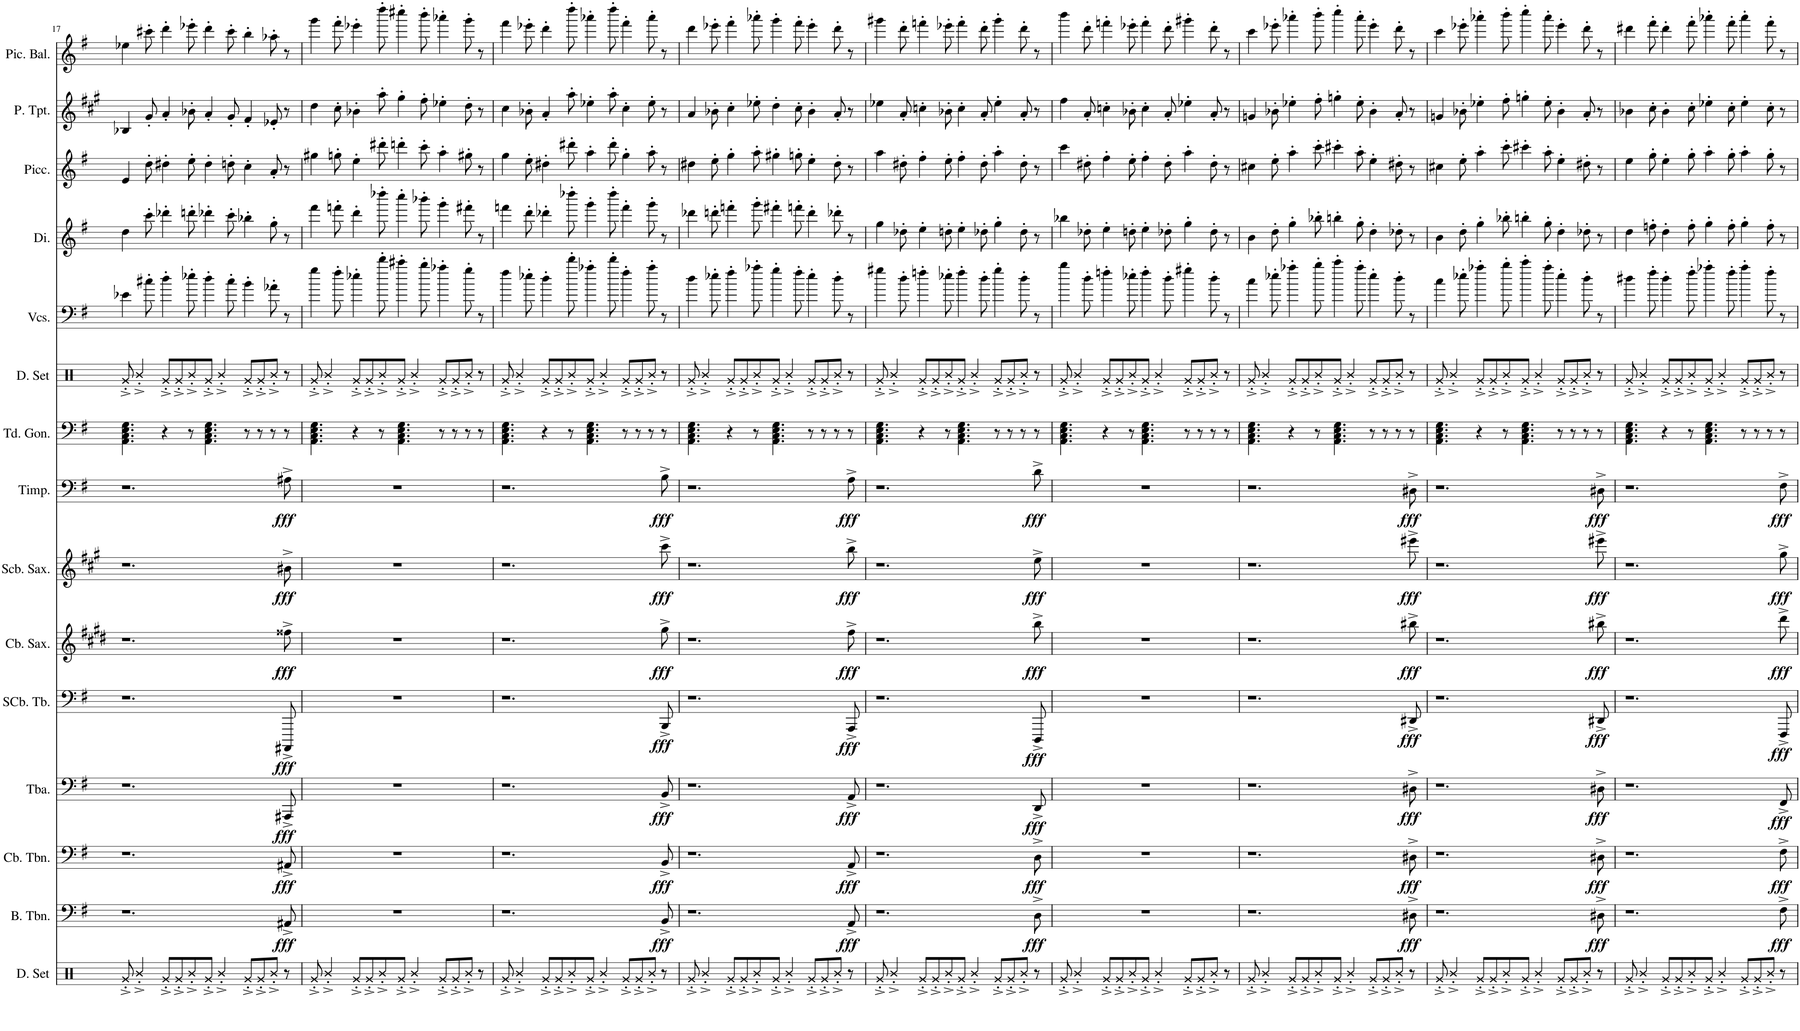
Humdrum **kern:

**kern	**kern	**dynam	**kern	**dynam	**kern	**dynam	**kern	**dynam	**kern	**dynam	**kern	**dynam	**kern	**dynam	**kern	**kern	**kern	**kern	**kern	**kern	**kern
*part15	*part14	*part14	*part13	*part13	*part12	*part12	*part11	*part11	*part10	*part10	*part9	*part9	*part8	*part8	*part7	*part6	*part5	*part4	*part3	*part2	*part1
*staff15	*staff14	*staff14	*staff13	*staff13	*staff12	*staff12	*staff11	*staff11	*staff10	*staff10	*staff9	*staff9	*staff8	*staff8	*staff7	*staff6	*staff5	*staff4	*staff3	*staff2	*staff1
*I"Drumset	*I"Bass Trombone	*	*I"Contrabass Trombone	*	*I"Tuba	*	*I"Sub-Contrabass Tuba	*	*I"Contrabass Saxophone	*	*I"Subcontrabass Saxophone	*	*I"Timpani	*	*I"Tuned Gongs	*I"Drumset	*I"Violoncellos	*I"Dizi	*I"Piccolo	*I"Piccolo Trumpet	*I"Piccolo Balalaika
*I'D. Set	*I'B. Tbn.	*	*I'Cb. Tbn.	*	*I'Tba.	*	*I'SCb. Tb.	*	*I'Cb. Sax.	*	*I'Scb. Sax.	*	*I'Timp.	*	*I'Td. Gon.	*I'D. Set	*I'Vcs.	*I'Di.	*I'Picc.	*I'P. Tpt.	*I'Pic. Bal.
!!LO:PB:g=z
*clefX	*clefF4	*	*clefF4	*	*clefF4	*	*clefF4	*	*clefG2	*	*clefG2	*	*clefF4	*	*clefF4	*clefX	*clefF4	*clefG2	*clefG2	*clefG2	*clefG2
*	*	*	*	*	*	*	*	*	*Trd19c33	*	*Trd22c38	*	*	*	*	*	*	*Trd-7c-12	*Trd-7c-12	*Trd-6c-10	*
*k[]	*k[f#]	*	*k[f#]	*	*k[f#]	*	*k[f#]	*	*k[f#c#g#d#]	*	*k[f#c#g#]	*	*k[f#]	*	*k[f#]	*k[]	*k[f#]	*k[f#]	*k[f#]	*k[f#c#g#]	*k[f#]
*M13/8	*M13/8	*	*M13/8	*	*M13/8	*	*M13/8	*	*M13/8	*	*M13/8	*	*M13/8	*	*M13/8	*M13/8	*M13/8	*M13/8	*M13/8	*M13/8	*M13/8
=17	=17	=17	=17	=17	=17	=17	=17	=17	=17	=17	=17	=17	=17	=17	=17	=17	=17	=17	=17	=17	=17
8Rg'^/	1.r	.	1.r	.	1.r	.	1.r	.	1.r	.	1.r	.	1.r	.	4.AA\ 4.C\ 4.E\ 4.G\	8Rg'^/	4e-X\	4dd\	4e/	4B-X/	4ee-X\
4R'^/	.	.	.	.	.	.	.	.	.	.	.	.	.	.	.	4R'^/	.	.	.	.	.
.	.	.	.	.	.	.	.	.	.	.	.	.	.	.	.	.	8cc#X'\	8ccc'\	8dd'\	8g#'/	8ccc#X'\
8Rg'^/L	.	.	.	.	.	.	.	.	.	.	.	.	.	.	4r	8Rg'^/L	4dd'\	4ddd-X'\	4dd#X'\	4a'/	4ddd'\
8Rg'^/	.	.	.	.	.	.	.	.	.	.	.	.	.	.	.	8Rg'^/	.	.	.	.	.
8R'^/	.	.	.	.	.	.	.	.	.	.	.	.	.	.	8r	8R'^/	8ee-X'\	8dddn'\	8ee'\	8b-X'\	8eee-X'\
8Rg'^/J	.	.	.	.	.	.	.	.	.	.	.	.	.	.	4.AA\ 4.C\ 4.E\ 4.G\	8Rg'^/J	4dd'\	4ddd-X'\	4dd#'\	4a'/	4ddd'\
4R'^/	.	.	.	.	.	.	.	.	.	.	.	.	.	.	.	4R'^/	.	.	.	.	.
.	.	.	.	.	.	.	.	.	.	.	.	.	.	.	.	.	8cc#'\	8ccc'\	8ddn'\	8g#'/	8ccc#'\
8Rg'^/L	.	.	.	.	.	.	.	.	.	.	.	.	.	.	8r	8Rg'^/L	4b'\	4bb-X'\	4cc'\	4f#'/	4bb'\
8Rg'^/	.	.	.	.	.	.	.	.	.	.	.	.	.	.	8r	8Rg'^/	.	.	.	.	.
8R'^/J	.	.	.	.	.	.	.	.	.	.	.	.	.	.	8r	8R'^/J	8a-X'\	8gg'\	8a'/	8e-X'/	8aa-X'\
!	!	!LO:DY:b	!	!LO:DY:b	!	!LO:DY:b	!	!LO:DY:b	!	!LO:DY:b	!	!LO:DY:b	!	!LO:DY:b	!	!	!	!	!	!	!
8r	8AA#X^/	fff	8AA#X^/	fff	8AAA#X^/	fff	8AAAA#X^/	fff	8ff##X^\	fff	8b#X^\	fff	8A#X^\	fff	8r	8r	8r	8r	8r	8r	8r
=18	=18	=18	=18	=18	=18	=18	=18	=18	=18	=18	=18	=18	=18	=18	=18	=18	=18	=18	=18	=18	=18
8Rg'^/	8%13r	.	8%13r	.	8%13r	.	8%13r	.	8%13r	.	8%13r	.	8%13r	.	4.AA\ 4.C\ 4.E\ 4.G\	8Rg'^/	4gg\	4fff#\	4gg#X\	4dd\	4ggg\
4R'^/	.	.	.	.	.	.	.	.	.	.	.	.	.	.	.	4R'^/	.	.	.	.	.
.	.	.	.	.	.	.	.	.	.	.	.	.	.	.	.	.	8ff#'\	8fffn'\	8ggn'\	8cc#'\	8fff#'\
8Rg'^/L	.	.	.	.	.	.	.	.	.	.	.	.	.	.	4r	8Rg'^/L	4ee-X'\	4ddd'\	4ee'\	4b-X'\	4eee-X'\
8Rg'^/	.	.	.	.	.	.	.	.	.	.	.	.	.	.	.	8Rg'^/	.	.	.	.	.
8R'^/	.	.	.	.	.	.	.	.	.	.	.	.	.	.	8r	8R'^/	8ddd'\	8dddd-X'\	8ddd#X'\	8aa'\	8dddd'\
8Rg'^/J	.	.	.	.	.	.	.	.	.	.	.	.	.	.	4.AA\ 4.C\ 4.E\ 4.G\	8Rg'^/J	4ccc#X'\	4cccc'\	4dddn'\	4gg#'\	4cccc#X'\
4R'^/	.	.	.	.	.	.	.	.	.	.	.	.	.	.	.	4R'^/	.	.	.	.	.
.	.	.	.	.	.	.	.	.	.	.	.	.	.	.	.	.	8bb'\	8bbb-X'\	8ccc'\	8ff#'\	8bbb'\
8Rg'^/L	.	.	.	.	.	.	.	.	.	.	.	.	.	.	8r	8Rg'^/L	4aa-X'\	4ggg'\	4aa'\	4ee-X'\	4aaa-X'\
8Rg'^/	.	.	.	.	.	.	.	.	.	.	.	.	.	.	8r	8Rg'^/	.	.	.	.	.
8R'^/J	.	.	.	.	.	.	.	.	.	.	.	.	.	.	8r	8R'^/J	8gg'\	8fff#X'\	8gg#X'\	8dd'\	8ggg'\
8r	.	.	.	.	.	.	.	.	.	.	.	.	.	.	8r	8r	8r	8r	8r	8r	8r
=19	=19	=19	=19	=19	=19	=19	=19	=19	=19	=19	=19	=19	=19	=19	=19	=19	=19	=19	=19	=19	=19
8Rg'^/	1.r	.	1.r	.	1.r	.	1.r	.	1.r	.	1.r	.	1.r	.	4.AA\ 4.C\ 4.E\ 4.G\	8Rg'^/	4ff#\	4fffn\	4gg\	4cc#\	4fff#\
4R'^/	.	.	.	.	.	.	.	.	.	.	.	.	.	.	.	4R'^/	.	.	.	.	.
.	.	.	.	.	.	.	.	.	.	.	.	.	.	.	.	.	8ee-X'\	8ddd'\	8ee'\	8b-X'\	8eee-X'\
8Rg'^/L	.	.	.	.	.	.	.	.	.	.	.	.	.	.	4r	8Rg'^/L	4dd'\	4ddd-X'\	4dd#X'\	4a'/	4ddd'\
8Rg'^/	.	.	.	.	.	.	.	.	.	.	.	.	.	.	.	8Rg'^/	.	.	.	.	.
8R'^/	.	.	.	.	.	.	.	.	.	.	.	.	.	.	8r	8R'^/	8ddd'\	8dddd-X'\	8ddd#X'\	8aa'\	8dddd'\
8Rg'^/J	.	.	.	.	.	.	.	.	.	.	.	.	.	.	4.AA\ 4.C\ 4.E\ 4.G\	8Rg'^/J	4aa-X'\	4ggg'\	4aa'\	4ee-X'\	4aaa-X'\
4R'^/	.	.	.	.	.	.	.	.	.	.	.	.	.	.	.	4R'^/	.	.	.	.	.
.	.	.	.	.	.	.	.	.	.	.	.	.	.	.	.	.	8ddd'\	8dddd-'\	8ddd#'\	8aa'\	8dddd'\
8Rg'^/L	.	.	.	.	.	.	.	.	.	.	.	.	.	.	8r	8Rg'^/L	4ff#'\	4fff'\	4gg'\	4cc#'\	4fff#'\
8Rg'^/	.	.	.	.	.	.	.	.	.	.	.	.	.	.	8r	8Rg'^/	.	.	.	.	.
8R'^/J	.	.	.	.	.	.	.	.	.	.	.	.	.	.	8r	8R'^/J	8aa-'\	8ggg'\	8aa'\	8ee-'\	8aaa-'\
!	!	!LO:DY:b	!	!LO:DY:b	!	!LO:DY:b	!	!LO:DY:b	!	!LO:DY:b	!	!LO:DY:b	!	!LO:DY:b	!	!	!	!	!	!	!
8r	8BB^/	fff	8BB^/	fff	8BB^/	fff	8BBB^/	fff	8gg#^\	fff	8ccc#^\	fff	8B^\	fff	8r	8r	8r	8r	8r	8r	8r
=20	=20	=20	=20	=20	=20	=20	=20	=20	=20	=20	=20	=20	=20	=20	=20	=20	=20	=20	=20	=20	=20
8Rg'^/	1.r	.	1.r	.	1.r	.	1.r	.	1.r	.	1.r	.	1.r	.	4.AA\ 4.C\ 4.E\ 4.G\	8Rg'^/	4dd\	4ddd-X\	4dd#X\	4a/	4ddd\
4R'^/	.	.	.	.	.	.	.	.	.	.	.	.	.	.	.	4R'^/	.	.	.	.	.
.	.	.	.	.	.	.	.	.	.	.	.	.	.	.	.	.	8ee-X'\	8dddn'\	8ee'\	8b-X'\	8eee-X'\
8Rg'^/L	.	.	.	.	.	.	.	.	.	.	.	.	.	.	4r	8Rg'^/L	4ff#'\	4fffn'\	4gg'\	4cc#'\	4fff#'\
8Rg'^/	.	.	.	.	.	.	.	.	.	.	.	.	.	.	.	8Rg'^/	.	.	.	.	.
8R'^/	.	.	.	.	.	.	.	.	.	.	.	.	.	.	8r	8R'^/	8aa-X'\	8ggg'\	8aa'\	8ee-X'\	8aaa-X'\
8Rg'^/J	.	.	.	.	.	.	.	.	.	.	.	.	.	.	4.AA\ 4.C\ 4.E\ 4.G\	8Rg'^/J	4gg'\	4fff#X'\	4gg#X'\	4dd'\	4ggg'\
4R'^/	.	.	.	.	.	.	.	.	.	.	.	.	.	.	.	4R'^/	.	.	.	.	.
.	.	.	.	.	.	.	.	.	.	.	.	.	.	.	.	.	8ff#'\	8fffn'\	8ggn'\	8cc#'\	8fff#'\
8Rg'^/L	.	.	.	.	.	.	.	.	.	.	.	.	.	.	8r	8Rg'^/L	4ee-'\	4ddd'\	4ee'\	4b-'\	4eee-'\
8Rg'^/	.	.	.	.	.	.	.	.	.	.	.	.	.	.	8r	8Rg'^/	.	.	.	.	.
8R'^/J	.	.	.	.	.	.	.	.	.	.	.	.	.	.	8r	8R'^/J	8dd'\	8ddd-X'\	8dd#'\	8a'/	8ddd'\
!	!	!LO:DY:b	!	!LO:DY:b	!	!LO:DY:b	!	!LO:DY:b	!	!LO:DY:b	!	!LO:DY:b	!	!LO:DY:b	!	!	!	!	!	!	!
8r	8AA^/	fff	8AA^/	fff	8AA^/	fff	8AAA^/	fff	8ff#^\	fff	8bb^\	fff	8A^\	fff	8r	8r	8r	8r	8r	8r	8r
=21	=21	=21	=21	=21	=21	=21	=21	=21	=21	=21	=21	=21	=21	=21	=21	=21	=21	=21	=21	=21	=21
8Rg'^/	1.r	.	1.r	.	1.r	.	1.r	.	1.r	.	1.r	.	1.r	.	4.AA\ 4.C\ 4.E\ 4.G\	8Rg'^/	4gg#X\	4gg\	4aa\	4ee-X\	4ggg#X\
4R'^/	.	.	.	.	.	.	.	.	.	.	.	.	.	.	.	4R'^/	.	.	.	.	.
.	.	.	.	.	.	.	.	.	.	.	.	.	.	.	.	.	8dd'\	8dd-X'\	8dd#X'\	8a'/	8ddd'\
8Rg'^/L	.	.	.	.	.	.	.	.	.	.	.	.	.	.	4r	8Rg'^/L	4ffn'\	4ee'\	4ff#'\	4ccn'\	4fffn'\
8Rg'^/	.	.	.	.	.	.	.	.	.	.	.	.	.	.	.	8Rg'^/	.	.	.	.	.
8R'^/	.	.	.	.	.	.	.	.	.	.	.	.	.	.	8r	8R'^/	8ee-X'\	8ddn'\	8ee'\	8b-X'\	8eee-X'\
8Rg'^/J	.	.	.	.	.	.	.	.	.	.	.	.	.	.	4.AA\ 4.C\ 4.E\ 4.G\	8Rg'^/J	4ff'\	4ee'\	4ff#'\	4cc'\	4fff'\
4R'^/	.	.	.	.	.	.	.	.	.	.	.	.	.	.	.	4R'^/	.	.	.	.	.
.	.	.	.	.	.	.	.	.	.	.	.	.	.	.	.	.	8dd'\	8dd-X'\	8dd#'\	8a'/	8ddd'\
8Rg'^/L	.	.	.	.	.	.	.	.	.	.	.	.	.	.	8r	8Rg'^/L	4gg#'\	4gg'\	4aa'\	4ee-'\	4ggg#'\
8Rg'^/	.	.	.	.	.	.	.	.	.	.	.	.	.	.	8r	8Rg'^/	.	.	.	.	.
8R'^/J	.	.	.	.	.	.	.	.	.	.	.	.	.	.	8r	8R'^/J	8dd'\	8dd-'\	8dd#'\	8a'/	8ddd'\
!	!	!LO:DY:b	!	!LO:DY:b	!	!LO:DY:b	!	!LO:DY:b	!	!LO:DY:b	!	!LO:DY:b	!	!LO:DY:b	!	!	!	!	!	!	!
8r	8D^\	fff	8D^\	fff	8DD^/	fff	8DDD^/	fff	8bb^\	fff	8ee^\	fff	8d^\	fff	8r	8r	8r	8r	8r	8r	8r
=22	=22	=22	=22	=22	=22	=22	=22	=22	=22	=22	=22	=22	=22	=22	=22	=22	=22	=22	=22	=22	=22
8Rg'^/	8%13r	.	8%13r	.	8%13r	.	8%13r	.	8%13r	.	8%13r	.	8%13r	.	4.AA\ 4.C\ 4.E\ 4.G\	8Rg'^/	4bb\	4bb-X\	4ccc\	4ff#\	4bbb\
4R'^/	.	.	.	.	.	.	.	.	.	.	.	.	.	.	.	4R'^/	.	.	.	.	.
.	.	.	.	.	.	.	.	.	.	.	.	.	.	.	.	.	8dd'\	8dd-X'\	8dd#X'\	8a'/	8ddd'\
8Rg'^/L	.	.	.	.	.	.	.	.	.	.	.	.	.	.	4r	8Rg'^/L	4ffn'\	4ee'\	4ff#'\	4ccn'\	4fffn'\
8Rg'^/	.	.	.	.	.	.	.	.	.	.	.	.	.	.	.	8Rg'^/	.	.	.	.	.
8R'^/	.	.	.	.	.	.	.	.	.	.	.	.	.	.	8r	8R'^/	8ee-X'\	8ddn'\	8ee'\	8b-X'\	8eee-X'\
8Rg'^/J	.	.	.	.	.	.	.	.	.	.	.	.	.	.	4.AA\ 4.C\ 4.E\ 4.G\	8Rg'^/J	4ff'\	4ee'\	4ff#'\	4cc'\	4fff'\
4R'^/	.	.	.	.	.	.	.	.	.	.	.	.	.	.	.	4R'^/	.	.	.	.	.
.	.	.	.	.	.	.	.	.	.	.	.	.	.	.	.	.	8dd'\	8dd-X'\	8dd#'\	8a'/	8ddd'\
8Rg'^/L	.	.	.	.	.	.	.	.	.	.	.	.	.	.	8r	8Rg'^/L	4gg#X'\	4gg'\	4aa'\	4ee-X'\	4ggg#X'\
8Rg'^/	.	.	.	.	.	.	.	.	.	.	.	.	.	.	8r	8Rg'^/	.	.	.	.	.
8R'^/J	.	.	.	.	.	.	.	.	.	.	.	.	.	.	8r	8R'^/J	8dd'\	8dd-'\	8dd#'\	8a'/	8ddd'\
8r	.	.	.	.	.	.	.	.	.	.	.	.	.	.	8r	8r	8r	8r	8r	8r	8r
=23	=23	=23	=23	=23	=23	=23	=23	=23	=23	=23	=23	=23	=23	=23	=23	=23	=23	=23	=23	=23	=23
8Rg'^/	1.r	.	1.r	.	1.r	.	1.r	.	1.r	.	1.r	.	1.r	.	4.AA\ 4.C\ 4.E\ 4.G\	8Rg'^/	4cc\	4b\	4cc#X\	4gn/	4ccc\
4R'^/	.	.	.	.	.	.	.	.	.	.	.	.	.	.	.	4R'^/	.	.	.	.	.
.	.	.	.	.	.	.	.	.	.	.	.	.	.	.	.	.	8ee-X'\	8dd'\	8ee'\	8b-X'\	8eee-X'\
8Rg'^/L	.	.	.	.	.	.	.	.	.	.	.	.	.	.	4r	8Rg'^/L	4aa-X'\	4gg'\	4aa'\	4ee-X'\	4aaa-X'\
8Rg'^/	.	.	.	.	.	.	.	.	.	.	.	.	.	.	.	8Rg'^/	.	.	.	.	.
8R'^/	.	.	.	.	.	.	.	.	.	.	.	.	.	.	8r	8R'^/	8bb'\	8bb-X'\	8ccc'\	8ff#'\	8bbb'\
8Rg'^/J	.	.	.	.	.	.	.	.	.	.	.	.	.	.	4.AA\ 4.C\ 4.E\ 4.G\	8Rg'^/J	4ccc'\	4bbn'\	4ccc#X'\	4ggn'\	4cccc'\
4R'^/	.	.	.	.	.	.	.	.	.	.	.	.	.	.	.	4R'^/	.	.	.	.	.
.	.	.	.	.	.	.	.	.	.	.	.	.	.	.	.	.	8aa-'\	8gg'\	8aa'\	8ee-'\	8aaa-'\
8Rg'^/L	.	.	.	.	.	.	.	.	.	.	.	.	.	.	8r	8Rg'^/L	4ee-'\	4dd'\	4ee'\	4b-'\	4eee-'\
8Rg'^/	.	.	.	.	.	.	.	.	.	.	.	.	.	.	8r	8Rg'^/	.	.	.	.	.
8R'^/J	.	.	.	.	.	.	.	.	.	.	.	.	.	.	8r	8R'^/J	8dd'\	8dd-X'\	8dd#X'\	8a'/	8ddd'\
!	!	!LO:DY:b	!	!LO:DY:b	!	!LO:DY:b	!	!LO:DY:b	!	!LO:DY:b	!	!LO:DY:b	!	!LO:DY:b	!	!	!	!	!	!	!
8r	8D#X^\	fff	8D#X^\	fff	8D#X^\	fff	8DD#X^/	fff	8bb#X^\	fff	8eee#X^\	fff	8D#X^\	fff	8r	8r	8r	8r	8r	8r	8r
=24	=24	=24	=24	=24	=24	=24	=24	=24	=24	=24	=24	=24	=24	=24	=24	=24	=24	=24	=24	=24	=24
8Rg'^/	1.r	.	1.r	.	1.r	.	1.r	.	1.r	.	1.r	.	1.r	.	4.AA\ 4.C\ 4.E\ 4.G\	8Rg'^/	4cc\	4b\	4cc#X\	4gn/	4ccc\
4R'^/	.	.	.	.	.	.	.	.	.	.	.	.	.	.	.	4R'^/	.	.	.	.	.
.	.	.	.	.	.	.	.	.	.	.	.	.	.	.	.	.	8ee-X'\	8dd'\	8ee'\	8b-X'\	8eee-X'\
8Rg'^/L	.	.	.	.	.	.	.	.	.	.	.	.	.	.	4r	8Rg'^/L	4aa-X'\	4gg'\	4aa'\	4ee-X'\	4aaa-X'\
8Rg'^/	.	.	.	.	.	.	.	.	.	.	.	.	.	.	.	8Rg'^/	.	.	.	.	.
8R'^/	.	.	.	.	.	.	.	.	.	.	.	.	.	.	8r	8R'^/	8bb'\	8bb-X'\	8ccc'\	8ff#'\	8bbb'\
8Rg'^/J	.	.	.	.	.	.	.	.	.	.	.	.	.	.	4.AA\ 4.C\ 4.E\ 4.G\	8Rg'^/J	4ccc'\	4bbn'\	4ccc#X'\	4ggn'\	4cccc'\
4R'^/	.	.	.	.	.	.	.	.	.	.	.	.	.	.	.	4R'^/	.	.	.	.	.
.	.	.	.	.	.	.	.	.	.	.	.	.	.	.	.	.	8aa-'\	8gg'\	8aa'\	8ee-'\	8aaa-'\
8Rg'^/L	.	.	.	.	.	.	.	.	.	.	.	.	.	.	8r	8Rg'^/L	4ee-'\	4dd'\	4ee'\	4b-'\	4eee-'\
8Rg'^/	.	.	.	.	.	.	.	.	.	.	.	.	.	.	8r	8Rg'^/	.	.	.	.	.
8R'^/J	.	.	.	.	.	.	.	.	.	.	.	.	.	.	8r	8R'^/J	8dd'\	8dd-X'\	8dd#X'\	8a'/	8ddd'\
!	!	!LO:DY:b	!	!LO:DY:b	!	!LO:DY:b	!	!LO:DY:b	!	!LO:DY:b	!	!LO:DY:b	!	!LO:DY:b	!	!	!	!	!	!	!
8r	8D#X^\	fff	8D#X^\	fff	8D#X^\	fff	8DD#X^/	fff	8bb#X^\	fff	8eee#X^\	fff	8D#X^\	fff	8r	8r	8r	8r	8r	8r	8r
=25	=25	=25	=25	=25	=25	=25	=25	=25	=25	=25	=25	=25	=25	=25	=25	=25	=25	=25	=25	=25	=25
8Rg'^/	1.r	.	1.r	.	1.r	.	1.r	.	1.r	.	1.r	.	1.r	.	4.AA\ 4.C\ 4.E\ 4.G\	8Rg'^/	4dd#X\	4dd\	4ee\	4b-X\	4ddd#X\
4R'^/	.	.	.	.	.	.	.	.	.	.	.	.	.	.	.	4R'^/	.	.	.	.	.
.	.	.	.	.	.	.	.	.	.	.	.	.	.	.	.	.	8ff#'\	8ffn'\	8gg'\	8cc#'\	8fff#'\
8Rg'^/L	.	.	.	.	.	.	.	.	.	.	.	.	.	.	4r	8Rg'^/L	4dd#'\	4dd'\	4ee'\	4b-'\	4ddd#'\
8Rg'^/	.	.	.	.	.	.	.	.	.	.	.	.	.	.	.	8Rg'^/	.	.	.	.	.
8R'^/	.	.	.	.	.	.	.	.	.	.	.	.	.	.	8r	8R'^/	8ff#'\	8ff'\	8gg'\	8cc#'\	8fff#'\
8Rg'^/J	.	.	.	.	.	.	.	.	.	.	.	.	.	.	4.AA\ 4.C\ 4.E\ 4.G\	8Rg'^/J	4aa-X'\	4gg'\	4aa'\	4ee-X'\	4aaa-X'\
4R'^/	.	.	.	.	.	.	.	.	.	.	.	.	.	.	.	4R'^/	.	.	.	.	.
.	.	.	.	.	.	.	.	.	.	.	.	.	.	.	.	.	8ff#'\	8ff'\	8gg'\	8cc#'\	8fff#'\
8Rg'^/L	.	.	.	.	.	.	.	.	.	.	.	.	.	.	8r	8Rg'^/L	4aa-'\	4gg'\	4aa'\	4ee-'\	4aaa-'\
8Rg'^/	.	.	.	.	.	.	.	.	.	.	.	.	.	.	8r	8Rg'^/	.	.	.	.	.
8R'^/J	.	.	.	.	.	.	.	.	.	.	.	.	.	.	8r	8R'^/J	8ff#'\	8ff'\	8gg'\	8cc#'\	8fff#'\
!	!	!LO:DY:b	!	!LO:DY:b	!	!LO:DY:b	!	!LO:DY:b	!	!LO:DY:b	!	!LO:DY:b	!	!LO:DY:b	!	!	!	!	!	!	!
8r	8F#^\	fff	8F#^\	fff	8FF#^/	fff	8FFF#^/	fff	8ddd#^\	fff	8gg#^\	fff	8F#^\	fff	8r	8r	8r	8r	8r	8r	8r
=	=	=	=	=	=	=	=	=	=	=	=	=	=	=	=	=	=	=	=	=	=
*-	*-	*-	*-	*-	*-	*-	*-	*-	*-	*-	*-	*-	*-	*-	*-	*-	*-	*-	*-	*-	*-
